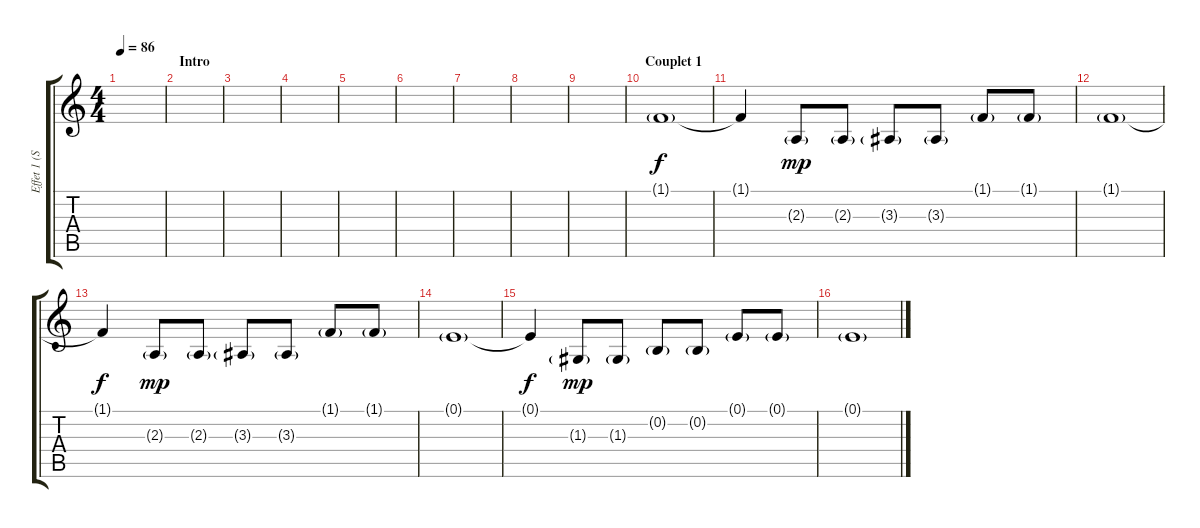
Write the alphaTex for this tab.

\track ("Effet 1 (Synthé)" "Effet 1 (S") {instrument pad8sweep}
\staff {score tabs}
\tuning (E4 B3 G3 D3 A2 E2) {hide}
\ts (4 4)
\tempo 86
\clef g2
\ks c
|
\section ("" "Intro")
|
|
|
|
|
|
|
|
\section ("" "Couplet 1")
1.1{g}.1 |
1.1{t}.4{dy f} 2.3{g}.8{dy mp} 2.3{g}.8 3.3{g}.8 3.3{g}.8 1.1{g}.8 1.1{g}.8 |
1.1{g}.1 |
1.1{t}.4{dy f} 2.3{g}.8{dy mp} 2.3{g}.8 3.3{g}.8 3.3{g}.8 1.1{g}.8 1.1{g}.8 |
0.1{g}.1 |
0.1{t}.4{dy f} 1.3{g}.8{dy mp} 1.3{g}.8 0.2{g}.8 0.2{g}.8 0.1{g}.8 0.1{g}.8 |
0.1{g}.1
